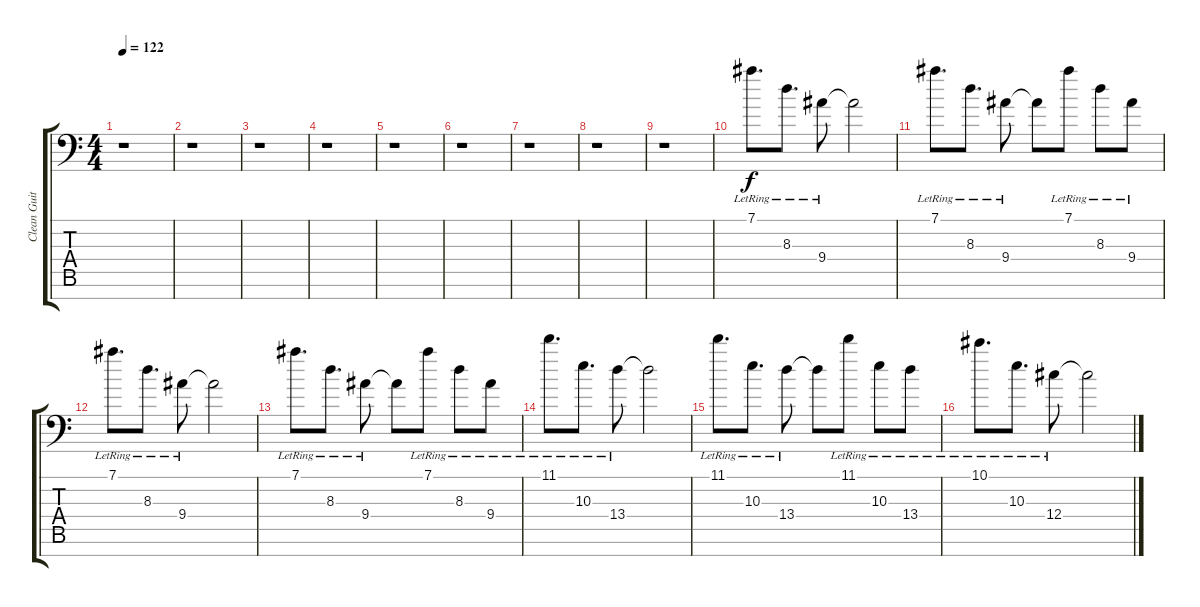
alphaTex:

\track ("Clean Guitar" "Clean Guit") {instrument acousticguitarsteel}
\staff {score tabs}
\tuning (Eb4 Bb3 Gb3 Db3 Ab2 Eb2 Bb1) {hide}
\ts (4 4)
\tempo 122
\clef f4
\ks c
r.1{dy f} |
r.1 |
r.1 |
r.1 |
r.1 |
r.1 |
r.1 |
r.1 |
r.1 |
7.1{lr}.8{d instrument acousticguitarsteel} 8.3{lr}.8{d} 9.4{lr}.8 9.4{t}.2 |
7.1{lr}.8{d} 8.3{lr}.8{d} 9.4{lr}.8 9.4{t}.8 7.1{lr}.8 8.3{lr}.8 9.4{lr}.8 |
7.1{lr}.8{d} 8.3{lr}.8{d} 9.4{lr}.8 9.4{t}.2 |
7.1{lr}.8{d} 8.3{lr}.8{d} 9.4{lr}.8 9.4{t}.8 7.1{lr}.8 8.3{lr}.8 9.4{lr}.8 |
11.1{lr}.8{d} 10.3{lr}.8{d} 13.4{lr}.8 13.4{t}.2 |
11.1{lr}.8{d} 10.3{lr}.8{d} 13.4{lr}.8 13.4{t}.8 11.1{lr}.8 10.3{lr}.8 13.4{lr}.8 |
10.1{lr}.8{d} 10.3{lr}.8{d} 12.4{lr}.8 12.4{t}.2
